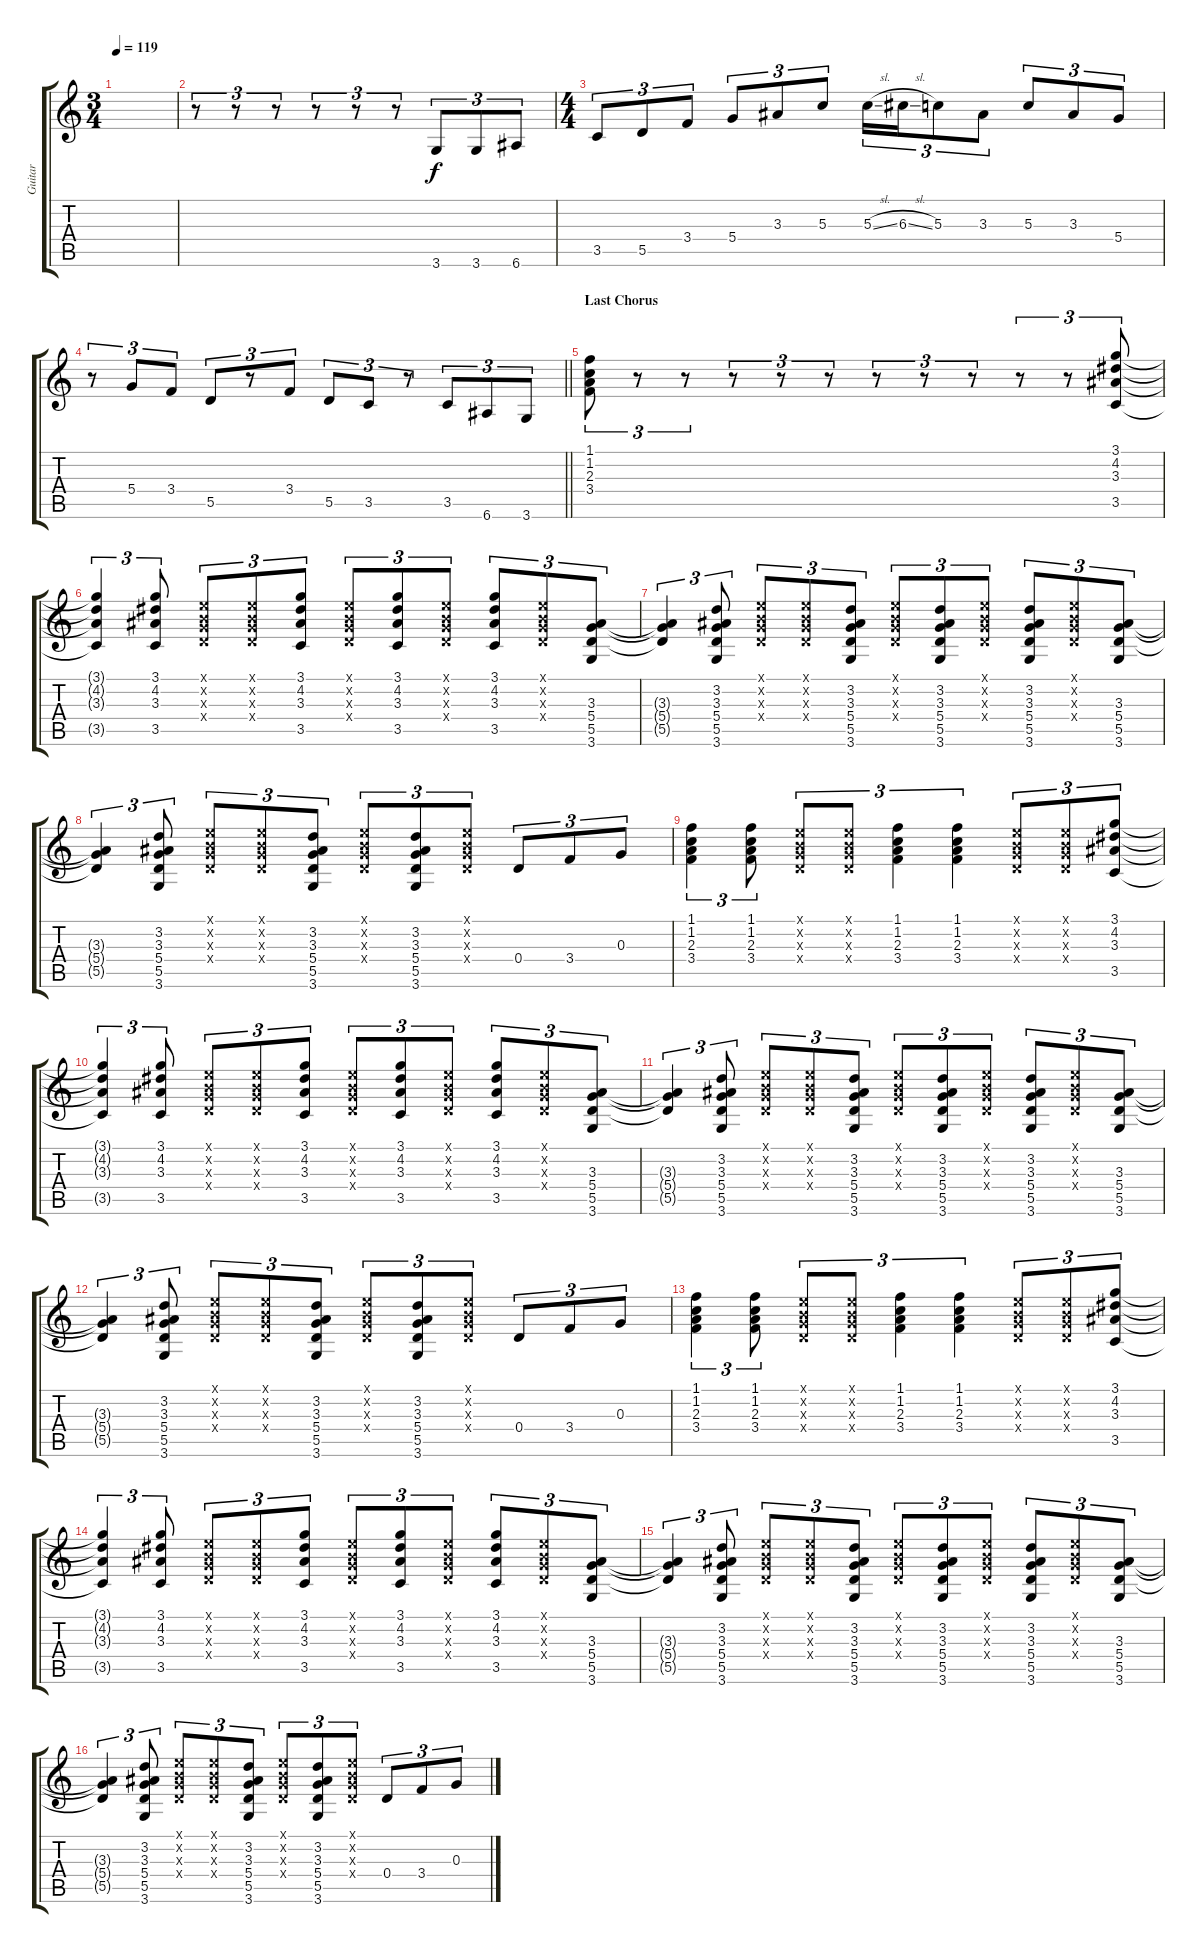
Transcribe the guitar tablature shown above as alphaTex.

\track ("Guitar" "Guitar") {instrument overdrivenguitar}
\staff {score tabs}
\tuning (E4 B3 G3 D3 A2 E2) {hide}
\ts (3 4)
\tempo 119
\clef g2
\ks c
|
r.8{tu (3 2)} r.8{tu (3 2)} r.8{tu (3 2)} r.8{tu (3 2)} r.8{tu (3 2)} r.8{tu (3 2)} 3.6.8{tu (3 2)} 3.6.8{tu (3 2)} 6.6.8{tu (3 2)} |
\ts (4 4)
3.5.8{tu (3 2)} 5.5.8{tu (3 2)} 3.4.8{tu (3 2)} 5.4.8{tu (3 2)} 3.3.8{tu (3 2)} 5.3.8{tu (3 2)} 5.3{sl}.16{tu (3 2)} 6.3{sl}.16{tu (3 2)} 5.3.8{tu (3 2)} 3.3.8{tu (3 2)} 5.3.8{tu (3 2)} 3.3.8{tu (3 2)} 5.4.8{tu (3 2)} |
\barLineRight lightlight
r.8{tu (3 2)} 5.4.8{tu (3 2)} 3.4.8{tu (3 2)} 5.5.8{tu (3 2)} r.8{tu (3 2)} 3.4.8{tu (3 2)} 5.5.8{tu (3 2)} 3.5.8{tu (3 2)} r.8{tu (3 2)} 3.5.8{tu (3 2)} 6.6.8{tu (3 2)} 3.6.8{tu (3 2)} |
\section ("" "Last Chorus")
(1.1 1.2 2.3 3.4).8{tu (3 2)} r.8{tu (3 2)} r.8{tu (3 2)} r.8{tu (3 2)} r.8{tu (3 2)} r.8{tu (3 2)} r.8{tu (3 2)} r.8{tu (3 2)} r.8{tu (3 2)} r.8{tu (3 2)} r.8{tu (3 2)} (3.1 4.2 3.3 3.5).8{tu (3 2)} |
(3.1{t} 4.2{t} 3.3{t} 3.5{t}).4{tu (3 2)} (3.1 4.2 3.3 3.5).8{tu (3 2)} (0.1{x} 0.2{x} 0.3{x} 0.4{x}).8{tu (3 2)} (0.1{x} 0.2{x} 0.3{x} 0.4{x}).8{tu (3 2)} (3.1 4.2 3.3 3.5).8{tu (3 2)} (0.1{x} 0.2{x} 0.3{x} 0.4{x}).8{tu (3 2)} (3.1 4.2 3.3 3.5).8{tu (3 2)} (0.1{x} 0.2{x} 0.3{x} 0.4{x}).8{tu (3 2)} (3.1 4.2 3.3 3.5).8{tu (3 2)} (0.1{x} 0.2{x} 0.3{x} 0.4{x}).8{tu (3 2)} (3.3 5.4 5.5 3.6).8{tu (3 2)} |
(3.3{t} 5.4{t} 5.5{t}).4{tu (3 2)} (3.2 3.3 5.4 5.5 3.6).8{tu (3 2)} (0.1{x} 0.2{x} 0.3{x} 0.4{x}).8{tu (3 2)} (0.1{x} 0.2{x} 0.3{x} 0.4{x}).8{tu (3 2)} (3.2 3.3 5.4 5.5 3.6).8{tu (3 2)} (0.1{x} 0.2{x} 0.3{x} 0.4{x}).8{tu (3 2)} (3.2 3.3 5.4 5.5 3.6).8{tu (3 2)} (0.1{x} 0.2{x} 0.3{x} 0.4{x}).8{tu (3 2)} (3.2 3.3 5.4 5.5 3.6).8{tu (3 2)} (0.1{x} 0.2{x} 0.3{x} 0.4{x}).8{tu (3 2)} (3.3 5.4 5.5 3.6).8{tu (3 2)} |
(3.3{t} 5.4{t} 5.5{t}).4{tu (3 2)} (3.2 3.3 5.4 5.5 3.6).8{tu (3 2)} (0.1{x} 0.2{x} 0.3{x} 0.4{x}).8{tu (3 2)} (0.1{x} 0.2{x} 0.3{x} 0.4{x}).8{tu (3 2)} (3.2 3.3 5.4 5.5 3.6).8{tu (3 2)} (0.1{x} 0.2{x} 0.3{x} 0.4{x}).8{tu (3 2)} (3.2 3.3 5.4 5.5 3.6).8{tu (3 2)} (0.1{x} 0.2{x} 0.3{x} 0.4{x}).8{tu (3 2)} 0.4.8{tu (3 2)} 3.4.8{tu (3 2)} 0.3.8{tu (3 2)} |
(1.1 1.2 2.3 3.4).4{tu (3 2)} (1.1 1.2 2.3 3.4).8{tu (3 2)} (0.1{x} 0.2{x} 0.3{x} 0.4{x}).8{tu (3 2)} (0.1{x} 0.2{x} 0.3{x} 0.4{x}).8{tu (3 2)} (1.1 1.2 2.3 3.4).4{tu (3 2)} (1.1 1.2 2.3 3.4).4{tu (3 2)} (0.1{x} 0.2{x} 0.3{x} 0.4{x}).8{tu (3 2)} (0.1{x} 0.2{x} 0.3{x} 0.4{x}).8{tu (3 2)} (3.1 4.2 3.3 3.5).8{tu (3 2)} |
(3.1{t} 4.2{t} 3.3{t} 3.5{t}).4{tu (3 2)} (3.1 4.2 3.3 3.5).8{tu (3 2)} (0.1{x} 0.2{x} 0.3{x} 0.4{x}).8{tu (3 2)} (0.1{x} 0.2{x} 0.3{x} 0.4{x}).8{tu (3 2)} (3.1 4.2 3.3 3.5).8{tu (3 2)} (0.1{x} 0.2{x} 0.3{x} 0.4{x}).8{tu (3 2)} (3.1 4.2 3.3 3.5).8{tu (3 2)} (0.1{x} 0.2{x} 0.3{x} 0.4{x}).8{tu (3 2)} (3.1 4.2 3.3 3.5).8{tu (3 2)} (0.1{x} 0.2{x} 0.3{x} 0.4{x}).8{tu (3 2)} (3.3 5.4 5.5 3.6).8{tu (3 2)} |
(3.3{t} 5.4{t} 5.5{t}).4{tu (3 2)} (3.2 3.3 5.4 5.5 3.6).8{tu (3 2)} (0.1{x} 0.2{x} 0.3{x} 0.4{x}).8{tu (3 2)} (0.1{x} 0.2{x} 0.3{x} 0.4{x}).8{tu (3 2)} (3.2 3.3 5.4 5.5 3.6).8{tu (3 2)} (0.1{x} 0.2{x} 0.3{x} 0.4{x}).8{tu (3 2)} (3.2 3.3 5.4 5.5 3.6).8{tu (3 2)} (0.1{x} 0.2{x} 0.3{x} 0.4{x}).8{tu (3 2)} (3.2 3.3 5.4 5.5 3.6).8{tu (3 2)} (0.1{x} 0.2{x} 0.3{x} 0.4{x}).8{tu (3 2)} (3.3 5.4 5.5 3.6).8{tu (3 2)} |
(3.3{t} 5.4{t} 5.5{t}).4{tu (3 2)} (3.2 3.3 5.4 5.5 3.6).8{tu (3 2)} (0.1{x} 0.2{x} 0.3{x} 0.4{x}).8{tu (3 2)} (0.1{x} 0.2{x} 0.3{x} 0.4{x}).8{tu (3 2)} (3.2 3.3 5.4 5.5 3.6).8{tu (3 2)} (0.1{x} 0.2{x} 0.3{x} 0.4{x}).8{tu (3 2)} (3.2 3.3 5.4 5.5 3.6).8{tu (3 2)} (0.1{x} 0.2{x} 0.3{x} 0.4{x}).8{tu (3 2)} 0.4.8{tu (3 2)} 3.4.8{tu (3 2)} 0.3.8{tu (3 2)} |
(1.1 1.2 2.3 3.4).4{tu (3 2)} (1.1 1.2 2.3 3.4).8{tu (3 2)} (0.1{x} 0.2{x} 0.3{x} 0.4{x}).8{tu (3 2)} (0.1{x} 0.2{x} 0.3{x} 0.4{x}).8{tu (3 2)} (1.1 1.2 2.3 3.4).4{tu (3 2)} (1.1 1.2 2.3 3.4).4{tu (3 2)} (0.1{x} 0.2{x} 0.3{x} 0.4{x}).8{tu (3 2)} (0.1{x} 0.2{x} 0.3{x} 0.4{x}).8{tu (3 2)} (3.1 4.2 3.3 3.5).8{tu (3 2)} |
(3.1{t} 4.2{t} 3.3{t} 3.5{t}).4{tu (3 2)} (3.1 4.2 3.3 3.5).8{tu (3 2)} (0.1{x} 0.2{x} 0.3{x} 0.4{x}).8{tu (3 2)} (0.1{x} 0.2{x} 0.3{x} 0.4{x}).8{tu (3 2)} (3.1 4.2 3.3 3.5).8{tu (3 2)} (0.1{x} 0.2{x} 0.3{x} 0.4{x}).8{tu (3 2)} (3.1 4.2 3.3 3.5).8{tu (3 2)} (0.1{x} 0.2{x} 0.3{x} 0.4{x}).8{tu (3 2)} (3.1 4.2 3.3 3.5).8{tu (3 2)} (0.1{x} 0.2{x} 0.3{x} 0.4{x}).8{tu (3 2)} (3.3 5.4 5.5 3.6).8{tu (3 2)} |
(3.3{t} 5.4{t} 5.5{t}).4{tu (3 2)} (3.2 3.3 5.4 5.5 3.6).8{tu (3 2)} (0.1{x} 0.2{x} 0.3{x} 0.4{x}).8{tu (3 2)} (0.1{x} 0.2{x} 0.3{x} 0.4{x}).8{tu (3 2)} (3.2 3.3 5.4 5.5 3.6).8{tu (3 2)} (0.1{x} 0.2{x} 0.3{x} 0.4{x}).8{tu (3 2)} (3.2 3.3 5.4 5.5 3.6).8{tu (3 2)} (0.1{x} 0.2{x} 0.3{x} 0.4{x}).8{tu (3 2)} (3.2 3.3 5.4 5.5 3.6).8{tu (3 2)} (0.1{x} 0.2{x} 0.3{x} 0.4{x}).8{tu (3 2)} (3.3 5.4 5.5 3.6).8{tu (3 2)} |
(3.3{t} 5.4{t} 5.5{t}).4{tu (3 2)} (3.2 3.3 5.4 5.5 3.6).8{tu (3 2)} (0.1{x} 0.2{x} 0.3{x} 0.4{x}).8{tu (3 2)} (0.1{x} 0.2{x} 0.3{x} 0.4{x}).8{tu (3 2)} (3.2 3.3 5.4 5.5 3.6).8{tu (3 2)} (0.1{x} 0.2{x} 0.3{x} 0.4{x}).8{tu (3 2)} (3.2 3.3 5.4 5.5 3.6).8{tu (3 2)} (0.1{x} 0.2{x} 0.3{x} 0.4{x}).8{tu (3 2)} 0.4.8{tu (3 2)} 3.4.8{tu (3 2)} 0.3.8{tu (3 2)}
